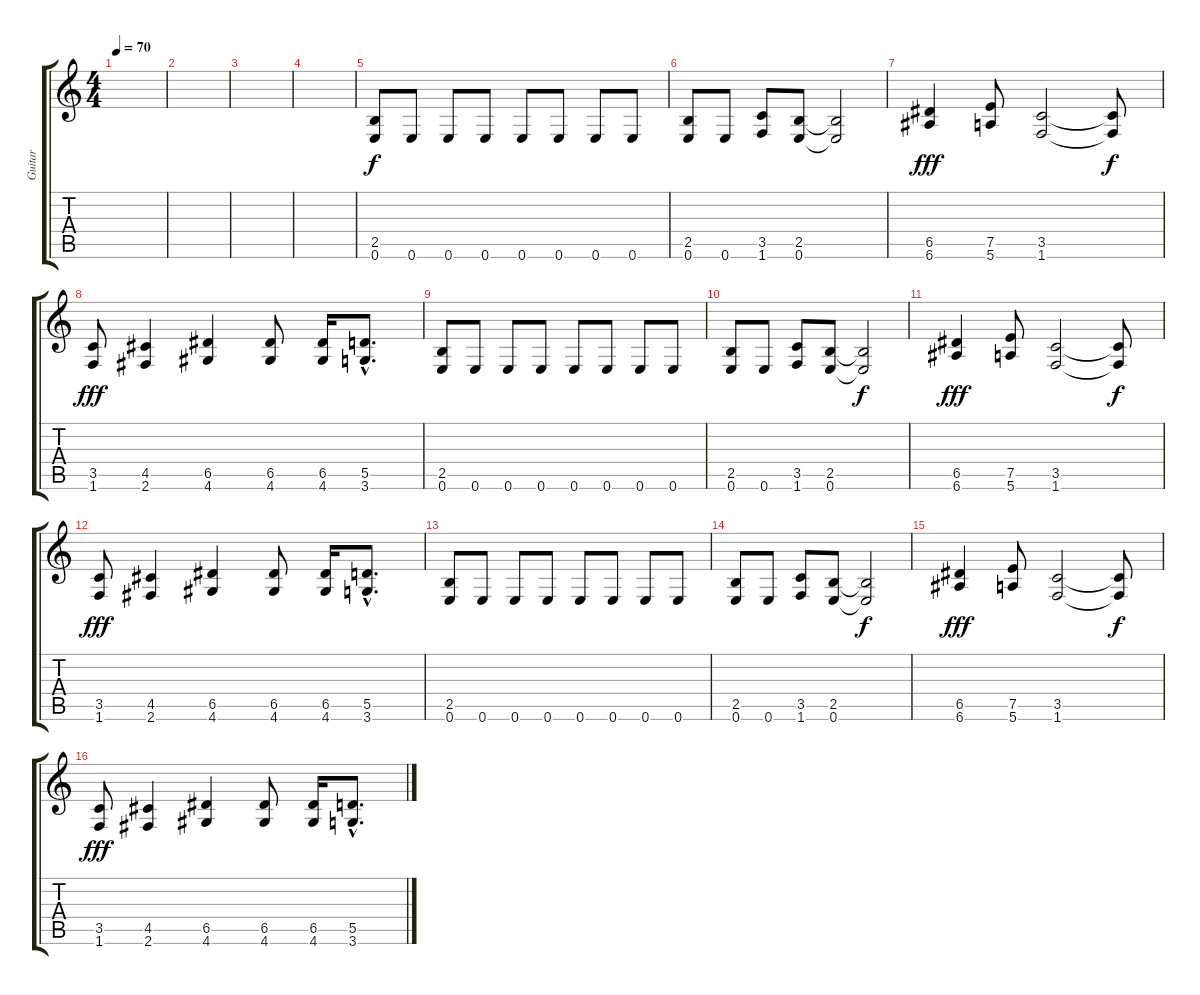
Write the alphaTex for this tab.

\track ("Guitar" "Guitar") {instrument distortionguitar}
\staff {score tabs}
\tuning (E4 B3 G3 D3 A2 E2) {hide}
\ts (4 4)
\tempo 70
\clef g2
\ks c
|
|
|
|
(2.5 0.6).8 0.6.8 0.6.8 0.6.8 0.6.8 0.6.8 0.6.8 0.6.8 |
(2.5 0.6).8 0.6.8 (3.5 1.6).8 (2.5 0.6).8 (2.5{t} 0.6{t}).2{dy f} |
(6.5 6.6).4{dy fff} (7.5 5.6).8 (3.5 1.6).2 (3.5{t} 1.6{t}).8{dy f} |
(3.5 1.6).8{dy fff} (4.5 2.6).4 (6.5 4.6).4 (6.5 4.6).8 (6.5 4.6).16 (5.5{hac} 3.6{hac}).8{d} |
(2.5 0.6).8 0.6.8 0.6.8 0.6.8 0.6.8 0.6.8 0.6.8 0.6.8 |
(2.5 0.6).8 0.6.8 (3.5 1.6).8 (2.5 0.6).8 (2.5{t} 0.6{t}).2{dy f} |
(6.5 6.6).4{dy fff} (7.5 5.6).8 (3.5 1.6).2 (3.5{t} 1.6{t}).8{dy f} |
(3.5 1.6).8{dy fff} (4.5 2.6).4 (6.5 4.6).4 (6.5 4.6).8 (6.5 4.6).16 (5.5{hac} 3.6{hac}).8{d} |
(2.5 0.6).8 0.6.8 0.6.8 0.6.8 0.6.8 0.6.8 0.6.8 0.6.8 |
(2.5 0.6).8 0.6.8 (3.5 1.6).8 (2.5 0.6).8 (2.5{t} 0.6{t}).2{dy f} |
(6.5 6.6).4{dy fff} (7.5 5.6).8 (3.5 1.6).2 (3.5{t} 1.6{t}).8{dy f} |
(3.5 1.6).8{dy fff} (4.5 2.6).4 (6.5 4.6).4 (6.5 4.6).8 (6.5 4.6).16 (5.5{hac} 3.6{hac}).8{d}
